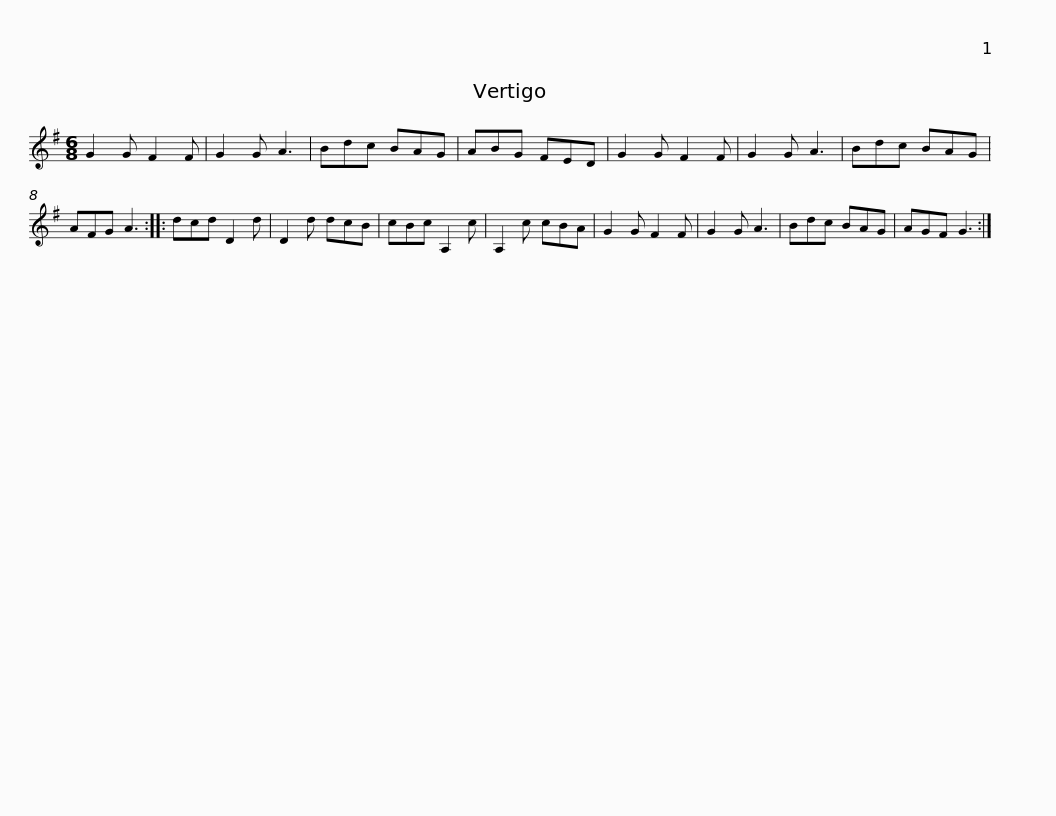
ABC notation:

X:1
L:1/8
M:6/8
I:linebreak $
K:G
V:1 treble
V:1
 G2 G F2 F | G2 G A3 | Bdc BAG | ABG FED | G2 G F2 F | %5
 G2 G A3 | Bdc BAG | AFG A3 ::$ dcd D2 d | D2 d dcB | %10
 cBc A,2 c | A,2 c cBA | G2 G F2 F | G2 G A3 | Bdc BAG | %15
 AGF G3 :| %16
